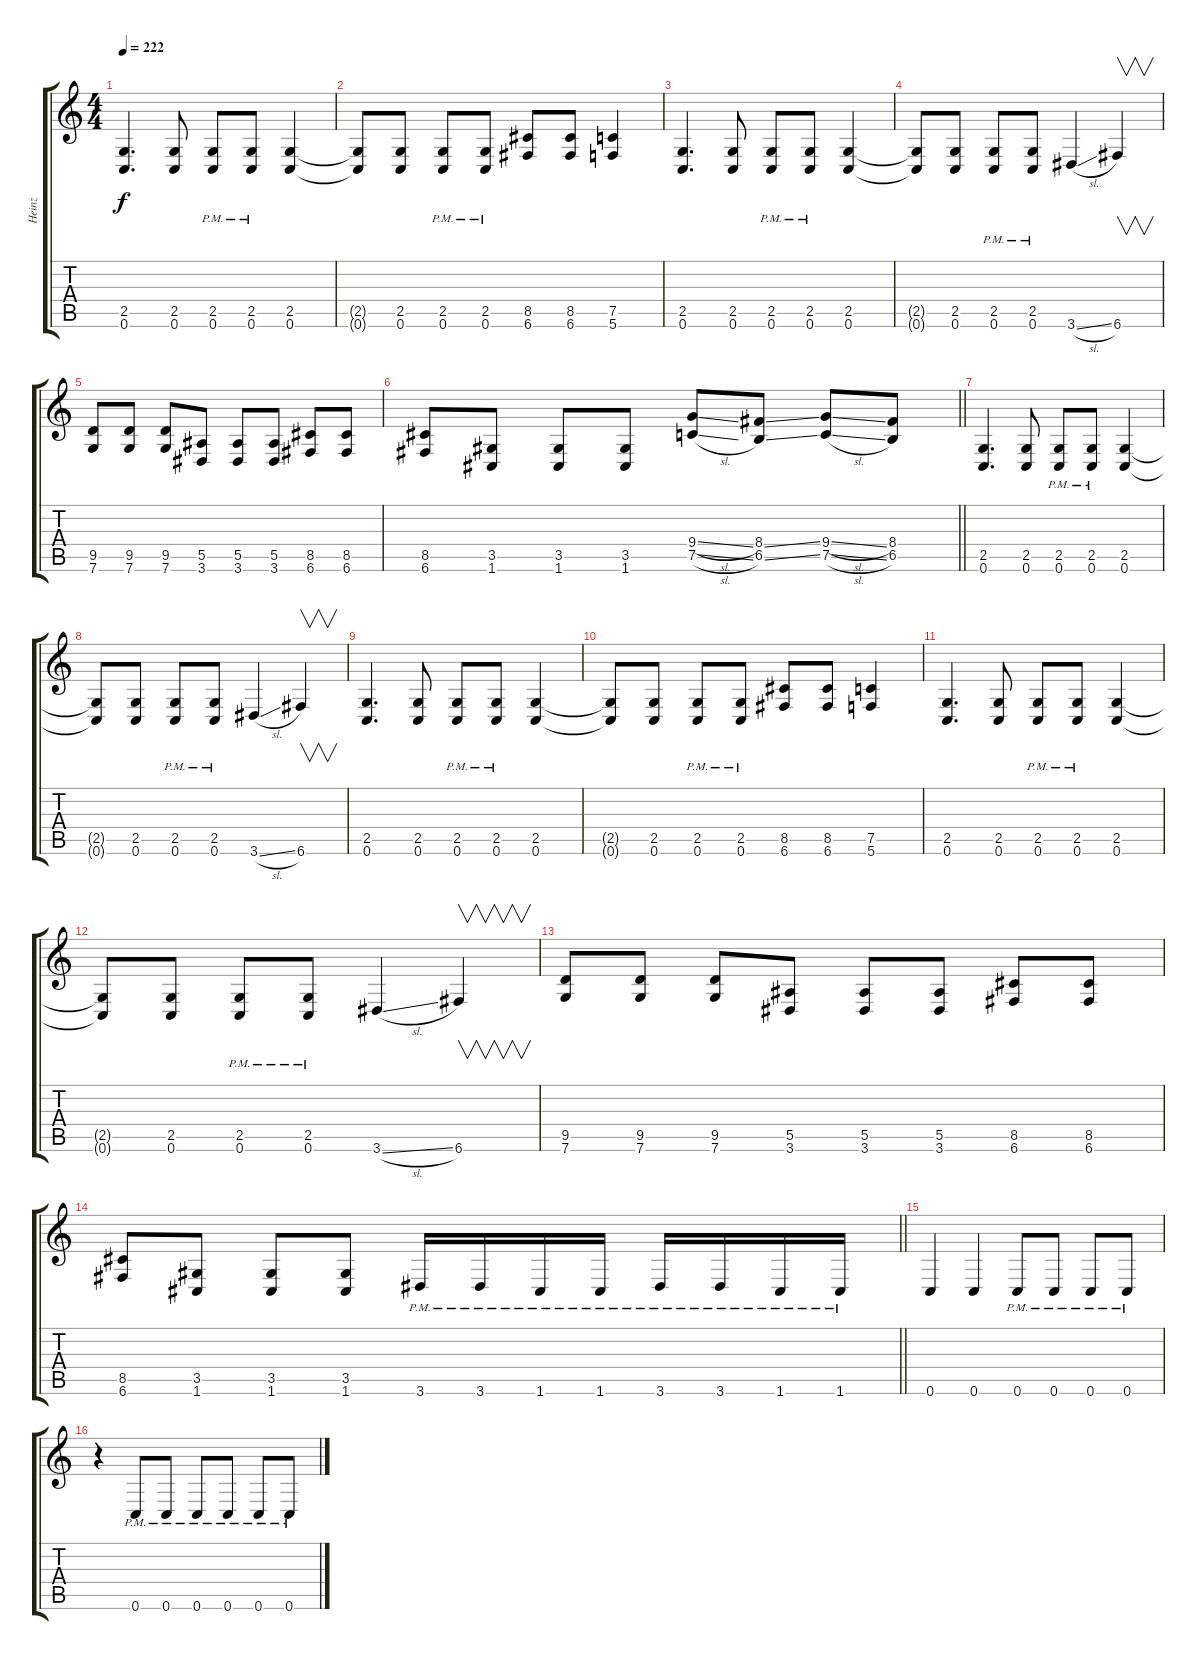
\track ("Heinz" "Heinz") {instrument distortionguitar}
\staff {score tabs}
\tuning (C4 G3 Eb3 Bb2 F2 C2) {hide}
\ts (4 4)
\tempo 222
\clef g2
\ks c
(2.5 0.6).4{d dy f} (2.5 0.6).8 (2.5{pm} 0.6{pm}).8 (2.5{pm} 0.6{pm}).8 (2.5 0.6).4 |
(2.5{t} 0.6{t}).8 (2.5 0.6).8 (2.5{pm} 0.6{pm}).8 (2.5{pm} 0.6{pm}).8 (8.5 6.6).8 (8.5 6.6).8 (7.5 5.6).4 |
(2.5 0.6).4{d} (2.5 0.6).8 (2.5{pm} 0.6{pm}).8 (2.5{pm} 0.6{pm}).8 (2.5 0.6).4 |
(2.5{t} 0.6{t}).8 (2.5 0.6).8 (2.5{pm} 0.6{pm}).8 (2.5{pm} 0.6{pm}).8 3.6{sl}.4 6.6.4{v} |
(9.5 7.6).8 (9.5 7.6).8 (9.5 7.6).8 (5.5 3.6).8 (5.5 3.6).8 (5.5 3.6).8 (8.5 6.6).8 (8.5 6.6).8 |
\barLineRight lightlight
(8.5 6.6).8 (3.5 1.6).8 (3.5 1.6).8 (3.5 1.6).8 (9.4{sl} 7.5{sl}).8 (8.4{ss} 6.5{ss}).8 (9.4{sl} 7.5{sl}).8 (8.4 6.5).8 |
(2.5 0.6).4{d} (2.5 0.6).8 (2.5{pm} 0.6{pm}).8 (2.5{pm} 0.6{pm}).8 (2.5 0.6).4 |
(2.5{t} 0.6{t}).8 (2.5 0.6).8 (2.5{pm} 0.6{pm}).8 (2.5{pm} 0.6{pm}).8 3.6{sl}.4 6.6.4{v} |
(2.5 0.6).4{d} (2.5 0.6).8 (2.5{pm} 0.6{pm}).8 (2.5{pm} 0.6{pm}).8 (2.5 0.6).4 |
(2.5{t} 0.6{t}).8 (2.5 0.6).8 (2.5{pm} 0.6{pm}).8 (2.5{pm} 0.6{pm}).8 (8.5 6.6).8 (8.5 6.6).8 (7.5 5.6).4 |
(2.5 0.6).4{d} (2.5 0.6).8 (2.5{pm} 0.6{pm}).8 (2.5{pm} 0.6{pm}).8 (2.5 0.6).4 |
(2.5{t} 0.6{t}).8 (2.5 0.6).8 (2.5{pm} 0.6{pm}).8 (2.5{pm} 0.6{pm}).8 3.6{sl}.4 6.6.4{v} |
(9.5 7.6).8 (9.5 7.6).8 (9.5 7.6).8 (5.5 3.6).8 (5.5 3.6).8 (5.5 3.6).8 (8.5 6.6).8 (8.5 6.6).8 |
\barLineRight lightlight
(8.5 6.6).8 (3.5 1.6).8 (3.5 1.6).8 (3.5 1.6).8 3.6{pm}.16 3.6{pm}.16 1.6{pm}.16 1.6{pm}.16 3.6{pm}.16 3.6{pm}.16 1.6{pm}.16 1.6{pm}.16 |
0.6.4 0.6.4 0.6{pm}.8 0.6{pm}.8 0.6{pm}.8 0.6{pm}.8 |
r.4 0.6{pm}.8 0.6{pm}.8 0.6{pm}.8 0.6{pm}.8 0.6{pm}.8 0.6{pm}.8
